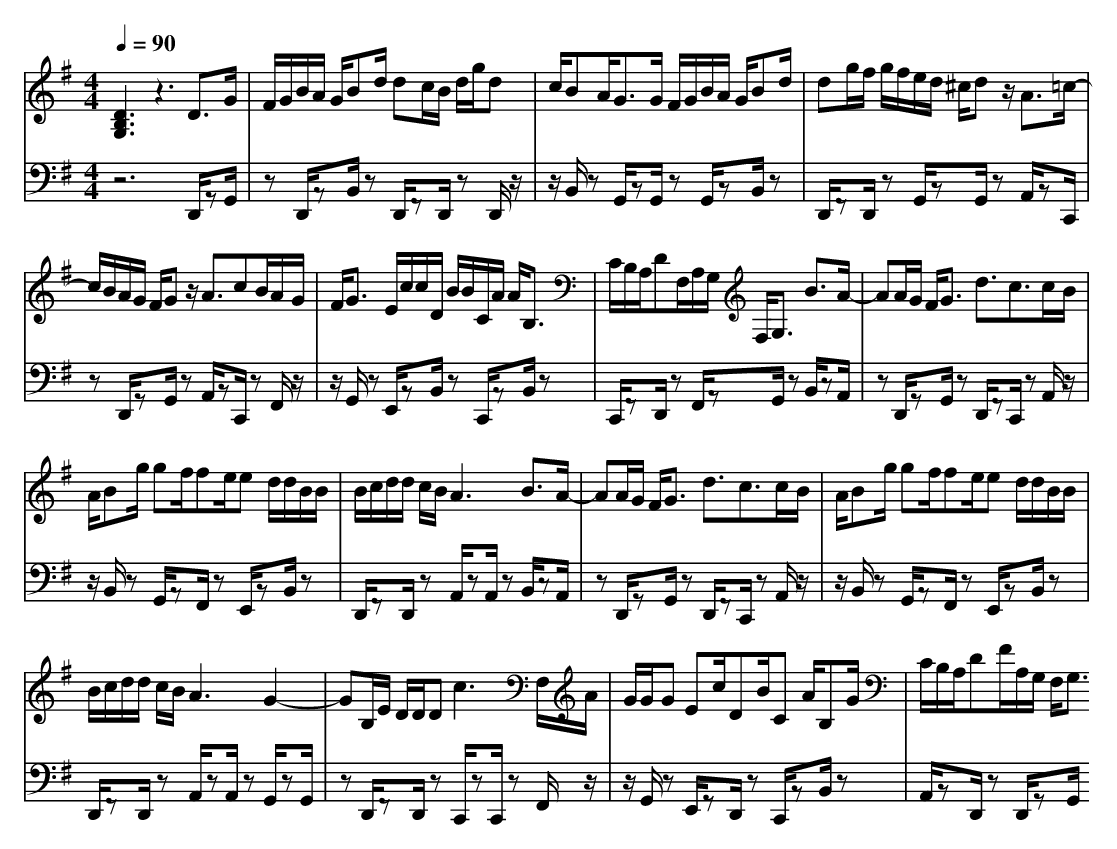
X:1
T:
M: 4/4
L: 1/8
Q:1/4=90
K:G % 1 sharps
V:1
[D3B,3G,3]z3 D3/2G/2|F/2G/2B/2A/2 G/2Bd/2 dc/2B/2 d/2g/2d|c/2BA<GG/2 F/2G/2B/2A/2 G/2Bd/2|dg/2f/2 g/2f/2e/2d/2 ^c/2dz/2 A3/2=c/2-|
c/2B/2A/2G/2 F/2Gz/2 A3/2cB/2A/2G/2|F<G E/2c/2c/2D/2 B/2B/2C/2A/2 A<B,|C/2B,/2A,/2DF,/2A,/2G,/2 F,<G, B3/2A/2-|AA/2G/2 F<G d3/2c3/2c/2B/2|
A/2Bg/2 gf/2fe/2e d/2d/2B/2B/2|B/2c/2d/2d/2 c/2B/2A3 B3/2A/2-|AA/2G/2 F<G d3/2c3/2c/2B/2|A/2Bg/2 gf/2fe/2e d/2d/2B/2B/2|
B/2c/2d/2d/2 c/2B/2A3 G2-|GB,/2E/2 D/2D/2D2<c2F,/2A/2|G/2G/2G Ec/2DB/2C A/2B,G/2|C/2B,/2A,/2DF/2A,/2G,/2 F,<G,
V:2
z6 D,,/2zG,,/2|zD,,/2zB,,/2z D,,/2zD,,/2 zD,,/2z/2|z/2B,,/2z G,,/2zG,,/2 zG,,/2zB,,/2z|D,,/2zD,,/2 zG,,/2zG,,/2z A,,/2zC,,/2|
zD,,/2zG,,/2z A,,/2zC,,/2 zF,,/2z/2|z/2G,,/2z E,,/2zB,,/2 zC,,/2zB,,/2z|C,,/2zD,,/2 zF,,/2zG,,/2z B,,/2zA,,/2|zD,,/2zG,,/2z D,,/2zC,,/2 zA,,/2z/2|
z/2B,,/2z G,,/2zF,,/2 zE,,/2zB,,/2z|D,,/2zD,,/2 zA,,/2zA,,/2z B,,/2zA,,/2|zD,,/2zG,,/2z D,,/2zC,,/2 zA,,/2z/2|z/2B,,/2z G,,/2zF,,/2 zE,,/2zB,,/2z|
D,,/2zD,,/2 zA,,/2zA,,/2z G,,/2zG,,/2|zD,,/2zD,,/2z C,,/2zC,,/2 zF,,/2z/2|z/2G,,/2z E,,/2zD,,/2 zC,,/2zB,,/2z|A,,/2zD,,/2 zD,,/2zG,,/2
